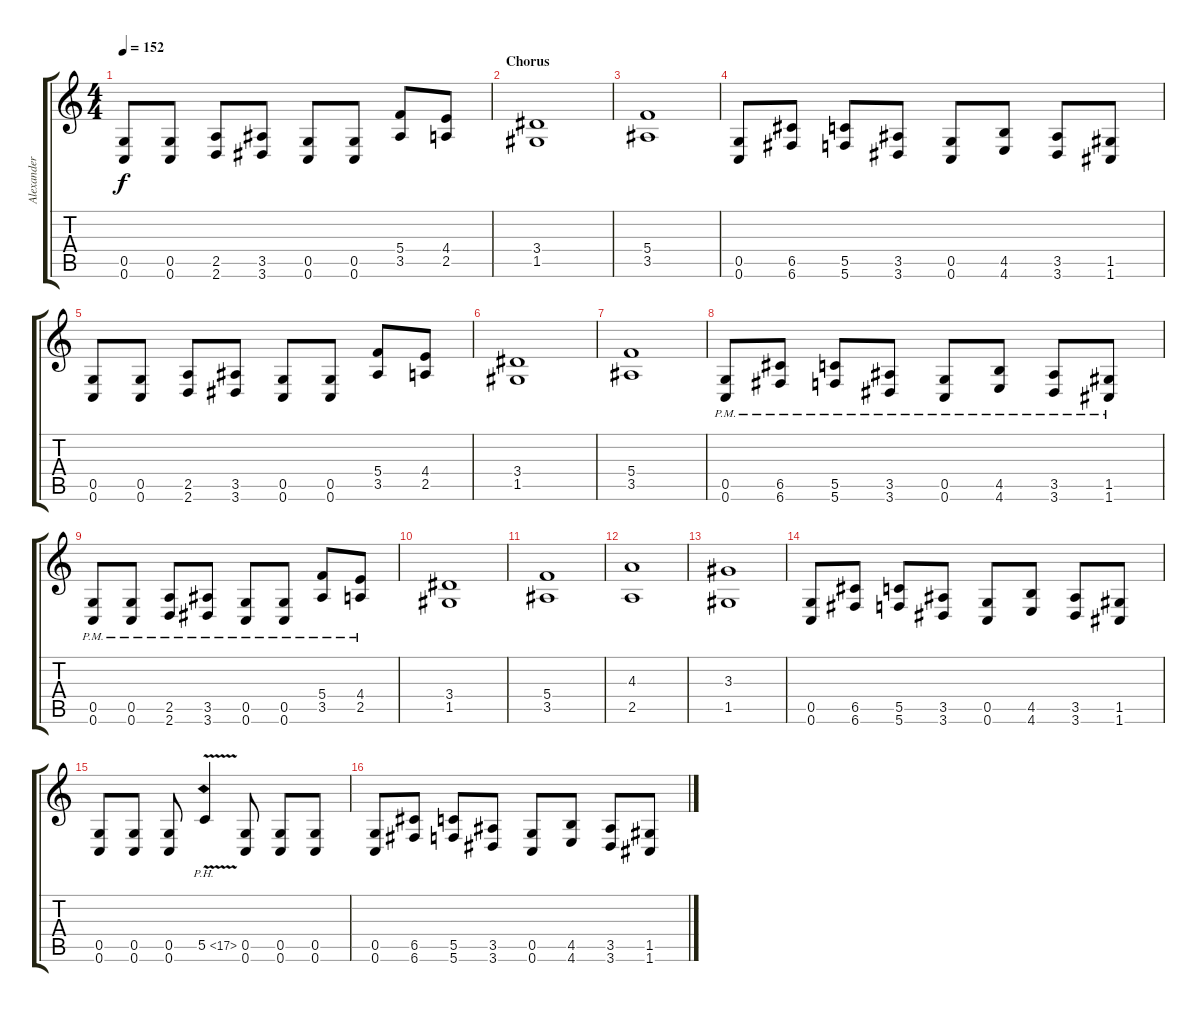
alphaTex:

\track ("Alexander Kuoppala" "Alexander ") {instrument distortionguitar}
\staff {score tabs}
\tuning (D4 A3 F3 C3 G2 C2) {hide}
\ts (4 4)
\tempo 152
\clef g2
\ks c
(0.5 0.6).8{dy f} (0.5 0.6).8 (2.5 2.6).8 (3.5 3.6).8 (0.5 0.6).8 (0.5 0.6).8 (5.4 3.5).8 (4.4 2.5).8 |
\section ("" "Chorus")
(3.4 1.5).1 |
(5.4 3.5).1 |
(0.5 0.6).8 (6.5 6.6).8 (5.5 5.6).8 (3.5 3.6).8 (0.5 0.6).8 (4.5 4.6).8 (3.5 3.6).8 (1.5 1.6).8 |
(0.5 0.6).8 (0.5 0.6).8 (2.5 2.6).8 (3.5 3.6).8 (0.5 0.6).8 (0.5 0.6).8 (5.4 3.5).8 (4.4 2.5).8 |
(3.4 1.5).1 |
(5.4 3.5).1 |
(0.5{pm} 0.6{pm}).8 (6.5{pm} 6.6{pm}).8 (5.5{pm} 5.6{pm}).8 (3.5{pm} 3.6{pm}).8 (0.5{pm} 0.6{pm}).8 (4.5{pm} 4.6{pm}).8 (3.5{pm} 3.6{pm}).8 (1.5{pm} 1.6{pm}).8 |
(0.5{pm} 0.6{pm}).8 (0.5{pm} 0.6{pm}).8 (2.5{pm} 2.6{pm}).8 (3.5{pm} 3.6{pm}).8 (0.5{pm} 0.6{pm}).8 (0.5{pm} 0.6{pm}).8 (5.4{pm} 3.5{pm}).8 (4.4{pm} 2.5{pm}).8 |
(3.4 1.5).1 |
(5.4 3.5).1 |
(4.3 2.5).1 |
(3.3 1.5).1 |
(0.5 0.6).8 (6.5 6.6).8 (5.5 5.6).8 (3.5 3.6).8 (0.5 0.6).8 (4.5 4.6).8 (3.5 3.6).8 (1.5 1.6).8 |
(0.5 0.6).8 (0.5 0.6).8 (0.5 0.6).8 5.5{ph 12 v}.4 (0.5 0.6).8 (0.5 0.6).8 (0.5 0.6).8 |
(0.5 0.6).8 (6.5 6.6).8 (5.5 5.6).8 (3.5 3.6).8 (0.5 0.6).8 (4.5 4.6).8 (3.5 3.6).8 (1.5 1.6).8
